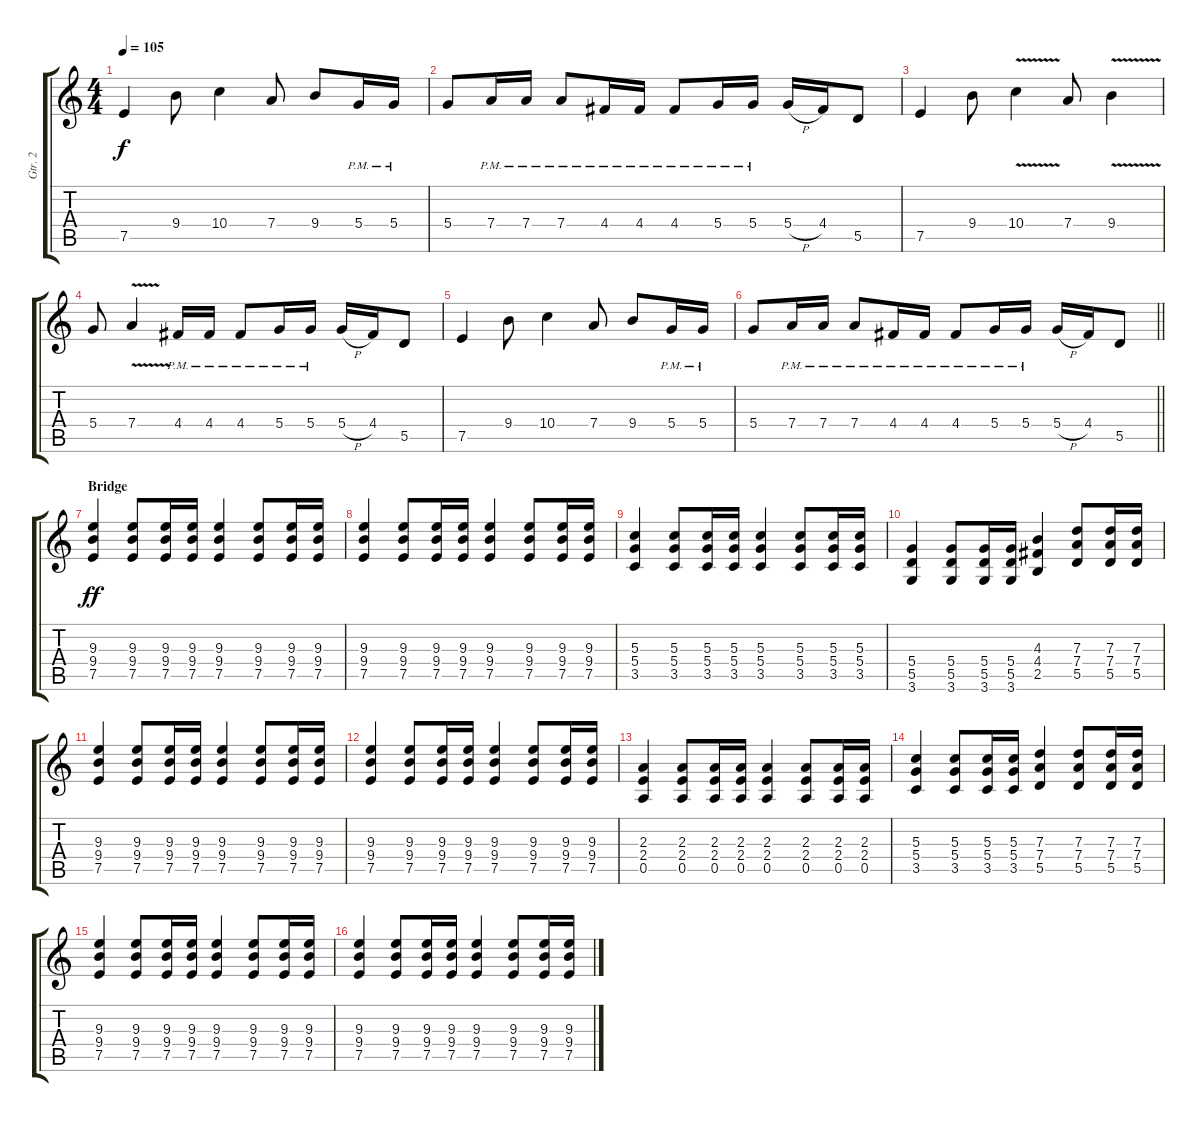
\track ("Gtr. 2" "Gtr. 2") {instrument electricguitarclean}
\staff {score tabs}
\tuning (E4 B3 G3 D3 A2 E2) {hide}
\ts (4 4)
\tempo 105
\clef g2
\ks c
7.5.4{dy f} 9.4.8 10.4.4 7.4.8 9.4.8 5.4{pm}.16 5.4{pm}.16 |
5.4.8 7.4{pm}.16 7.4{pm}.16 7.4{pm}.8 4.4{pm}.16 4.4{pm}.16 4.4{pm}.8 5.4{pm}.16 5.4{pm}.16 5.4{h}.16 4.4.16 5.5.8 |
7.5.4 9.4.8 10.4{v}.4 7.4.8 9.4{v}.4 |
5.4.8 7.4{v}.4 4.4{pm}.16 4.4{pm}.16 4.4{pm}.8 5.4{pm}.16 5.4{pm}.16 5.4{h}.16 4.4.16 5.5.8 |
7.5.4 9.4.8 10.4.4 7.4.8 9.4.8 5.4{pm}.16 5.4{pm}.16 |
\barLineRight lightlight
5.4.8 7.4{pm}.16 7.4{pm}.16 7.4{pm}.8 4.4{pm}.16 4.4{pm}.16 4.4{pm}.8 5.4{pm}.16 5.4{pm}.16 5.4{h}.16 4.4.16 5.5.8 |
\section ("" "Bridge")
(9.3 9.4 7.5).4{dy ff} (9.3 9.4 7.5).8 (9.3 9.4 7.5).16 (9.3 9.4 7.5).16 (9.3 9.4 7.5).4 (9.3 9.4 7.5).8 (9.3 9.4 7.5).16 (9.3 9.4 7.5).16 |
(9.3 9.4 7.5).4 (9.3 9.4 7.5).8 (9.3 9.4 7.5).16 (9.3 9.4 7.5).16 (9.3 9.4 7.5).4 (9.3 9.4 7.5).8 (9.3 9.4 7.5).16 (9.3 9.4 7.5).16 |
(5.3 5.4 3.5).4 (5.3 5.4 3.5).8 (5.3 5.4 3.5).16 (5.3 5.4 3.5).16 (5.3 5.4 3.5).4 (5.3 5.4 3.5).8 (5.3 5.4 3.5).16 (5.3 5.4 3.5).16 |
(5.4 5.5 3.6).4 (5.4 5.5 3.6).8 (5.4 5.5 3.6).16 (5.4 5.5 3.6).16 (4.3 4.4 2.5).4 (7.3 7.4 5.5).8 (7.3 7.4 5.5).16 (7.3 7.4 5.5).16 |
(9.3 9.4 7.5).4 (9.3 9.4 7.5).8 (9.3 9.4 7.5).16 (9.3 9.4 7.5).16 (9.3 9.4 7.5).4 (9.3 9.4 7.5).8 (9.3 9.4 7.5).16 (9.3 9.4 7.5).16 |
(9.3 9.4 7.5).4 (9.3 9.4 7.5).8 (9.3 9.4 7.5).16 (9.3 9.4 7.5).16 (9.3 9.4 7.5).4 (9.3 9.4 7.5).8 (9.3 9.4 7.5).16 (9.3 9.4 7.5).16 |
(2.3 2.4 0.5).4 (2.3 2.4 0.5).8 (2.3 2.4 0.5).16 (2.3 2.4 0.5).16 (2.3 2.4 0.5).4 (2.3 2.4 0.5).8 (2.3 2.4 0.5).16 (2.3 2.4 0.5).16 |
(5.3 5.4 3.5).4 (5.3 5.4 3.5).8 (5.3 5.4 3.5).16 (5.3 5.4 3.5).16 (7.3 7.4 5.5).4 (7.3 7.4 5.5).8 (7.3 7.4 5.5).16 (7.3 7.4 5.5).16 |
(9.3 9.4 7.5).4 (9.3 9.4 7.5).8 (9.3 9.4 7.5).16 (9.3 9.4 7.5).16 (9.3 9.4 7.5).4 (9.3 9.4 7.5).8 (9.3 9.4 7.5).16 (9.3 9.4 7.5).16 |
(9.3 9.4 7.5).4 (9.3 9.4 7.5).8 (9.3 9.4 7.5).16 (9.3 9.4 7.5).16 (9.3 9.4 7.5).4 (9.3 9.4 7.5).8 (9.3 9.4 7.5).16 (9.3 9.4 7.5).16
